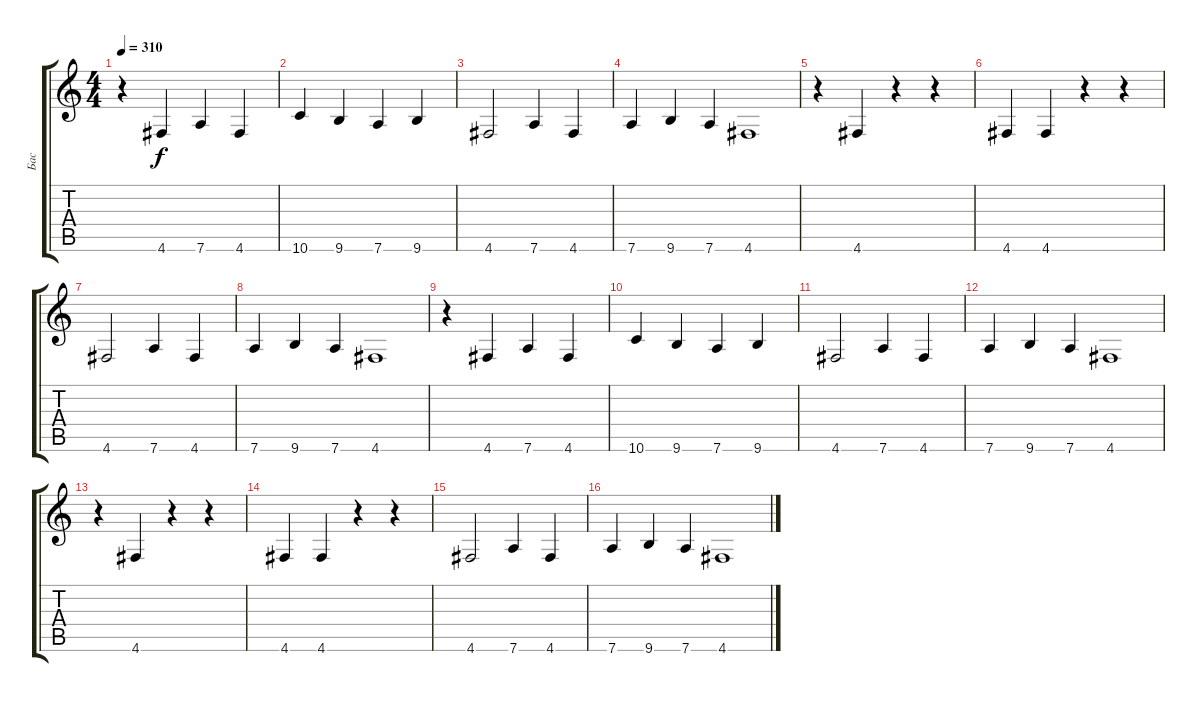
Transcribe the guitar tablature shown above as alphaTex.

\track ("Бас" "Бас") {instrument electricbasspick}
\staff {score tabs}
\tuning (E4 B3 G3 D3 A2 D2) {hide}
\ts (4 4)
\tempo 310
\clef g2
\ks c
r.4{dy f} 4.6.4 7.6.4 4.6.4 |
10.6.4 9.6.4 7.6.4 9.6.4 |
4.6.2 7.6.4 4.6.4 |
7.6.4 9.6.4 7.6.4 4.6.1 |
r.4 4.6.4 r.4 r.4 |
4.6.4 4.6.4 r.4 r.4 |
4.6.2 7.6.4 4.6.4 |
7.6.4 9.6.4 7.6.4 4.6.1 |
r.4 4.6.4 7.6.4 4.6.4 |
10.6.4 9.6.4 7.6.4 9.6.4 |
4.6.2 7.6.4 4.6.4 |
7.6.4 9.6.4 7.6.4 4.6.1 |
r.4 4.6.4 r.4 r.4 |
4.6.4 4.6.4 r.4 r.4 |
4.6.2 7.6.4 4.6.4 |
7.6.4 9.6.4 7.6.4 4.6.1
